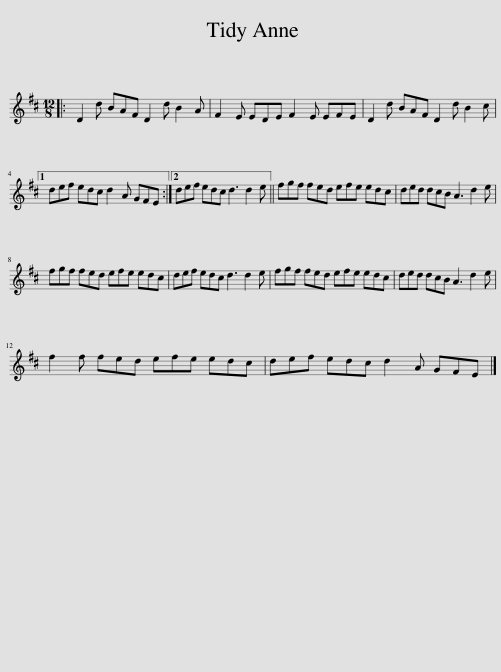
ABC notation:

X:1
L:1/8
M:12/8
I:linebreak $
K:D
V:1 treble
V:1
|: D2 d BAF D2 d B2 A | F2 E EDE F2 E EFE | D2 d BAF D2 d B2 c |1$ def edc d2 A GFE :|2 def edc d3 d2 e || %5
 fgf fed efe edc | ded dcB A3 d2 e |$ fgf fed efe edc | def edc d3 d2 e | fgf fed efe edc | %10
 ded dcB A3 d2 e |$ f2 f fed efe edc | def edc d2 A GFE |] %13
